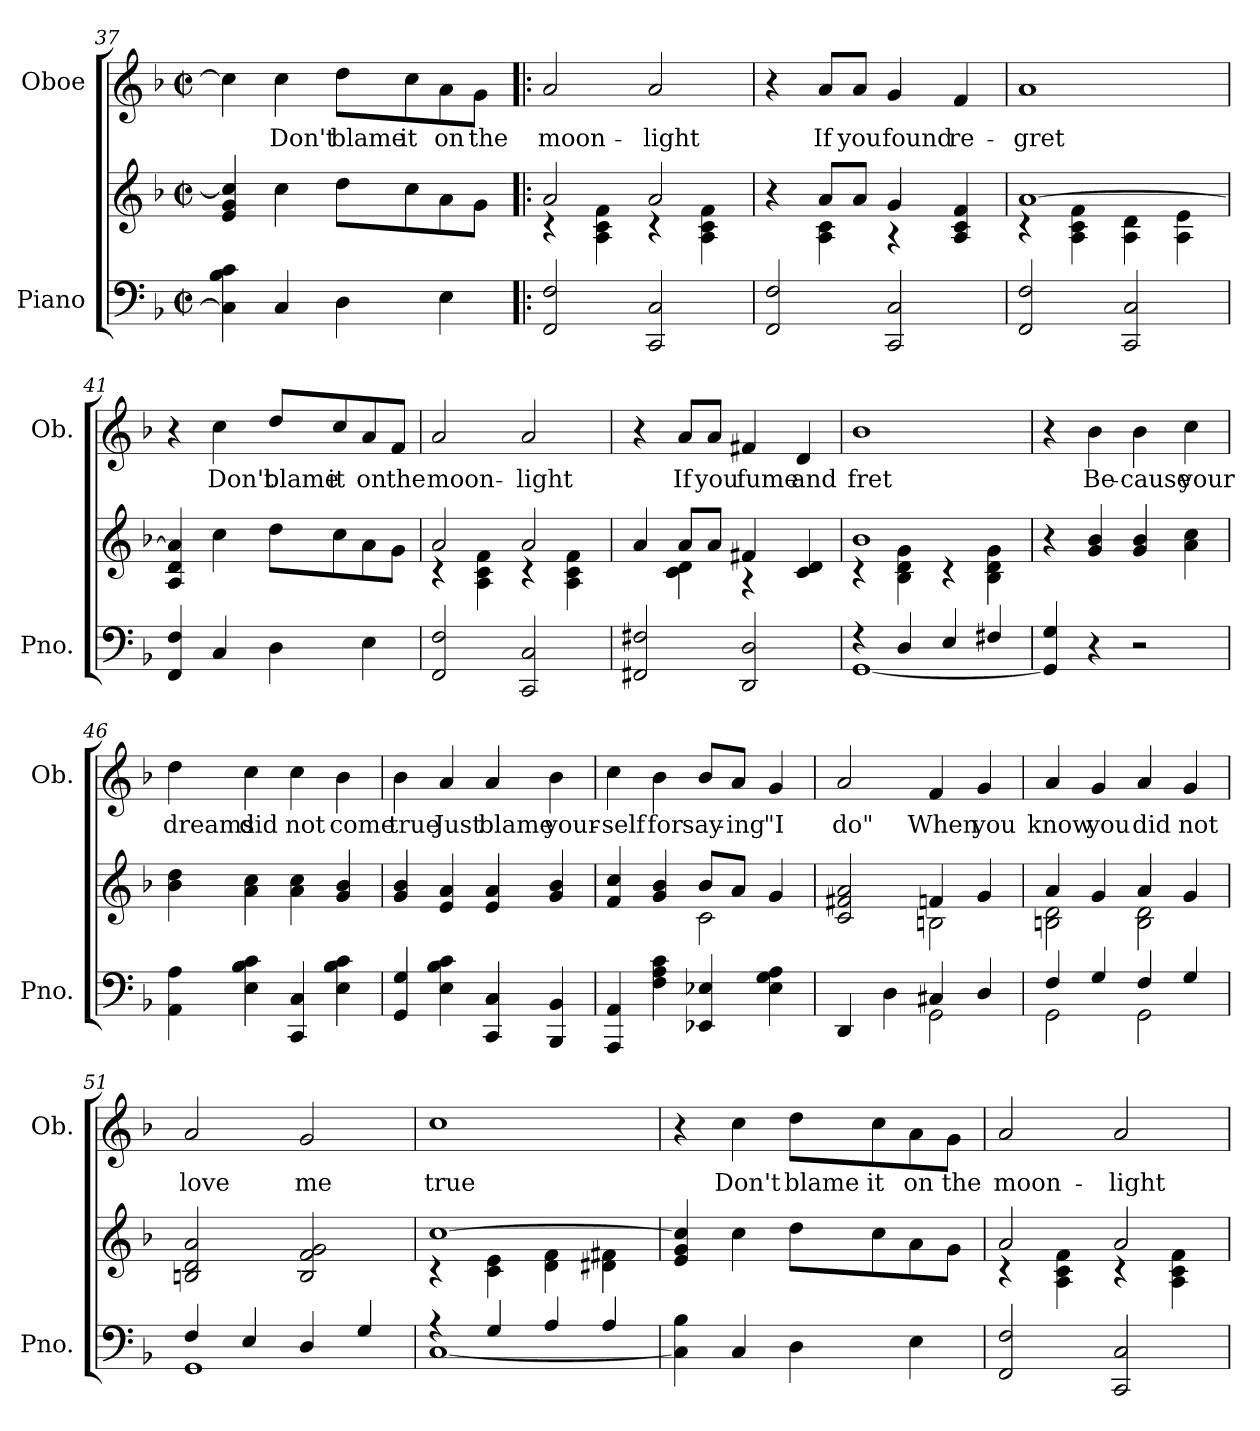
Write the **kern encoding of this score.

**kern	**kern	**kern	**text
*part2	*part2	*part1	*part1
*staff3	*staff2	*staff1	*staff1
*I"Piano	*	*I"Oboe	*
*I'Pno.	*	*I'Ob.	*
*clefF4	*clefG2	*clefG2	*
*k[b-]	*k[b-]	*k[b-]	*
*M2/2	*M2/2	*M2/2	*
*met(c|)	*met(c|)	*met(c|)	*
=37	=37	=37	=37
4C\] 4B-\ 4c\	4e/ 4g/ 4cc/]	4cc\]	.
!	!	!	!LO:LY:b
4C/	4cc\	4cc\	Don't
!	!	!	!LO:LY:b
4D\	8dd\L	8dd\L	blame
!	!	!	!LO:LY:b
.	8cc\	8cc\	it
!	!	!	!LO:LY:b
4E\	8a\	8a\	on
!	!	!	!LO:LY:b
.	8g\J	8g\J	the
!!LO:LB:g=z
=38!|:	=38!|:	=38!|:	=38!|:
*	*^	*	*
!	!	!	!	!LO:LY:b
2FF/ 2F/	2a/	4r	2a/	moon-
.	.	4A\ 4c\ 4f\	.	.
!	!	!	!	!LO:LY:b
2CC/ 2C/	2a/	4r	2a/	-light
.	.	4A\ 4c\ 4f\	.	.
=39	=39	=39	=39	=39
2FF/ 2F/	4r	4ryy	4r	.
!	!	!	!	!LO:LY:b
.	8a/L	4A\ 4c\	8a/L	If
!	!	!	!	!LO:LY:b
.	8a/J	.	8a/J	you
!	!	!	!	!LO:LY:b
2CC/ 2C/	4g/	4r	4g/	found
!	!	!	!	!LO:LY:b
.	4A/ 4c/ 4f/	4ryy	4f/	re-
=40	=40	=40	=40	=40
!	!	!	!	!LO:LY:b
2FF/ 2F/	[1a	4r	1a	-gret
.	.	4A\ 4c\ 4f\	.	.
2CC/ 2C/	.	4A\ 4d\	.	.
.	.	4A\ 4e\	.	.
*	*v	*v	*	*
=41	=41	=41	=41
4FF/ 4F/	4A/ 4d/ 4a/]	4r	.
!	!	!	!LO:LY:b
4C/	4cc\	4cc\	Don't
!	!	!	!LO:LY:b
4D\	8dd\L	8dd/L	blame
!	!	!	!LO:LY:b
.	8cc\	8cc/	it
!	!	!	!LO:LY:b
4E\	8a\	8a/	on
!	!	!	!LO:LY:b
.	8g\J	8f/J	the
=42	=42	=42	=42
*	*^	*	*
!	!	!	!	!LO:LY:b
2FF/ 2F/	2a/	4r	2a/	moon-
.	.	4A\ 4c\ 4f\	.	.
!	!	!	!	!LO:LY:b
2CC/ 2C/	2a/	4r	2a/	-light
.	.	4A\ 4c\ 4f\	.	.
!!LO:PB:g=z
=43	=43	=43	=43	=43
2FF#X/ 2F#X/	4a/	4ryy	4r	.
!	!	!	!	!LO:LY:b
.	8a/L	4c\ 4d\	8a/L	If
!	!	!	!	!LO:LY:b
.	8a/J	.	8a/J	you
!	!	!	!	!LO:LY:b
2DD/ 2D/	4f#X/	4r	4f#X/	fume
!	!	!	!	!LO:LY:b
.	4c/ 4d/	4ryy	4d/	and
=44	=44	=44	=44	=44
*^	*	*	*	*
!	!	!	!	!	!LO:LY:b
4r	[1GG	1b-	4r	1b-	fret
4D/	.	.	4B-\ 4d\ 4g\	.	.
4E/	.	.	4r	.	.
4F#X/	.	.	4B-\ 4d\ 4g\	.	.
*v	*v	*	*	*	*
*	*v	*v	*	*
=45	=45	=45	=45
4GG/] 4G/	4r	4r	.
!	!	!	!LO:LY:b
4r	4g/ 4b-/	4b-\	Be-
!	!	!	!LO:LY:b
2r	4g/ 4b-/	4b-\	-cause
!	!	!	!LO:LY:b
.	4a\ 4cc\	4cc\	your
=46	=46	=46	=46
!	!	!	!LO:LY:b
4AA\ 4A\	4b-\ 4dd\	4dd\	dreams
!	!	!	!LO:LY:b
4E\ 4B-\ 4c\	4a\ 4cc\	4cc\	did
!	!	!	!LO:LY:b
4CC/ 4C/	4a\ 4cc\	4cc\	not
!	!	!	!LO:LY:b
4E\ 4B-\ 4c\	4g/ 4b-/	4b-\	come
=47	=47	=47	=47
!	!	!	!LO:LY:b
4GG/ 4G/	4g/ 4b-/	4b-\	true
!	!	!	!LO:LY:b
4E\ 4B-\ 4c\	4e/ 4a/	4a/	Just
!	!	!	!LO:LY:b
4CC/ 4C/	4e/ 4a/	4a/	blame
!	!	!	!LO:LY:b
4BBB-/ 4BB-/	4g/ 4b-/	4b-\	your-
!!LO:LB:g=z
=48	=48	=48	=48
*	*^	*	*
!	!	!	!	!LO:LY:b
4AAA/ 4AA/	4f/ 4cc/	2ryy	4cc\	-self
!	!	!	!	!LO:LY:b
4F\ 4A\ 4c\	4g/ 4b-/	.	4b-\	for
!	!	!	!	!LO:LY:b
4EE-X/ 4E-X/	8b-/L	2c\	8b-/L	say-
!	!	!	!	!LO:LY:b
.	8a/J	.	8a/J	-ing
!	!	!	!	!LO:LY:b
4E-\ 4G\ 4A\	4g/	.	4g/	"I
=49	=49	=49	=49	=49
*^	*	*	*	*
!	!	!	!	!	!LO:LY:b
4DD/	2ryy	2c/ 2f#X/ 2a/	2ryy	2a/	do"
4D\	.	.	.	.	.
!	!	!	!	!	!LO:LY:b
4C#X/	2GG\	4fn/	2Bn\	4f/	When
!	!	!	!	!	!LO:LY:b
4D/	.	4g/	.	4g/	you
=50	=50	=50	=50	=50	=50
!	!	!	!	!	!LO:LY:b
4F/	2GG\	4a/	2Bn\ 2d\	4a/	know
!	!	!	!	!	!LO:LY:b
4G/	.	4g/	.	4g/	you
!	!	!	!	!	!LO:LY:b
4F/	2GG\	4a/	2B\ 2d\	4a/	did
!	!	!	!	!	!LO:LY:b
4G/	.	4g/	.	4g/	not
*	*	*v	*v	*	*
=51	=51	=51	=51	=51
!	!	!	!	!LO:LY:b
4F/	1GG	2Bn/ 2d/ 2a/	2a/	love
4E/	.	.	.	.
!	!	!	!	!LO:LY:b
4D/	.	2B/ 2f/ 2g/	2g/	me
4G/	.	.	.	.
=52	=52	=52	=52	=52
*	*	*^	*	*
!	!	!	!	!	!LO:LY:b
4r	[1C	[1cc	4r	1cc	true
4G/	.	.	4c\ 4e\	.	.
4A/	.	.	4d\ 4f\	.	.
4A/	.	.	4d#X\ 4f#X\	.	.
*v	*v	*	*	*	*
*	*v	*v	*	*
!!LO:LB:g=z
=53	=53	=53	=53
4C\] 4B-\	4e/ 4g/ 4cc/]	4r	.
!	!	!	!LO:LY:b
4C/	4cc\	4cc\	Don't
!	!	!	!LO:LY:b
4D\	8dd\L	8dd\L	blame
!	!	!	!LO:LY:b
.	8cc\	8cc\	it
!	!	!	!LO:LY:b
4E\	8a\	8a\	on
!	!	!	!LO:LY:b
.	8g\J	8g\J	the
=54	=54	=54	=54
*	*^	*	*
!	!	!	!	!LO:LY:b
2FF/ 2F/	2a/	4r	2a/	moon-
.	.	4A\ 4c\ 4f\	.	.
!	!	!	!	!LO:LY:b
2CC/ 2C/	2a/	4r	2a/	-light
.	.	4A\ 4c\ 4f\	.	.
*	*v	*v	*	*
=	=	=	=
*-	*-	*-	*-
